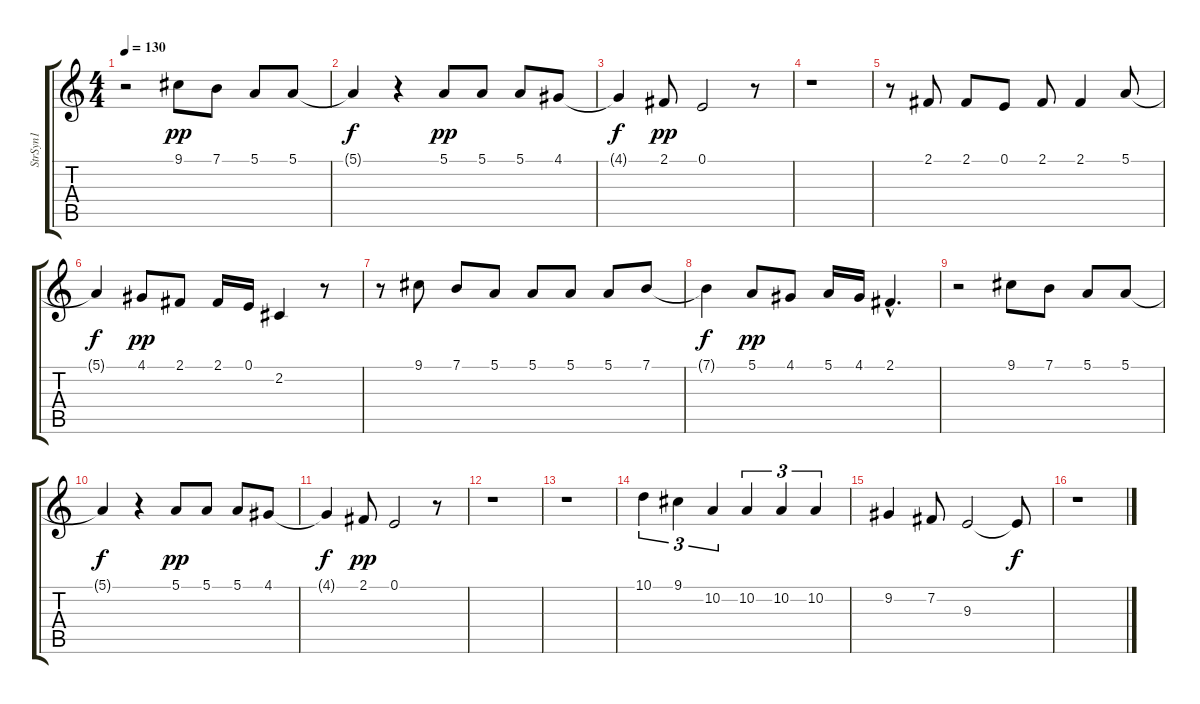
\track ("StrSyn1" "StrSyn1") {instrument synthstrings1}
\staff {score tabs}
\tuning (E4 B3 G3 D3 A2 E2) {hide}
\ts (4 4)
\tempo 130
\clef g2
\ks c
r.2{dy pp} 9.1.8 7.1.8 5.1.8 5.1.8 |
5.1{t}.4{dy f} r.4 5.1.8{dy pp} 5.1.8 5.1.8 4.1.8 |
4.1{t}.4{dy f} 2.1.8{dy pp} 0.1.2 r.8 |
r.1 |
r.8 2.1.8 2.1.8 0.1.8 2.1.8 2.1.4 5.1.8 |
5.1{t}.4{dy f} 4.1.8{dy pp} 2.1.8 2.1.16 0.1.16 2.2.4 r.8 |
r.8 9.1.8 7.1.8 5.1.8 5.1.8 5.1.8 5.1.8 7.1.8 |
7.1{t}.4{dy f} 5.1.8{dy pp} 4.1.8 5.1.16 4.1.16 2.1{hac}.4{d} |
r.2 9.1.8 7.1.8 5.1.8 5.1.8 |
5.1{t}.4{dy f} r.4 5.1.8{dy pp} 5.1.8 5.1.8 4.1.8 |
4.1{t}.4{dy f} 2.1.8{dy pp} 0.1.2 r.8 |
r.1 |
r.1 |
10.1.4{tu (3 2)} 9.1.4{tu (3 2)} 10.2.4{tu (3 2)} 10.2.4{tu (3 2)} 10.2.4{tu (3 2)} 10.2.4{tu (3 2)} |
9.2.4 7.2.8 9.3.2 9.3{t}.8{dy f} |
r.1
